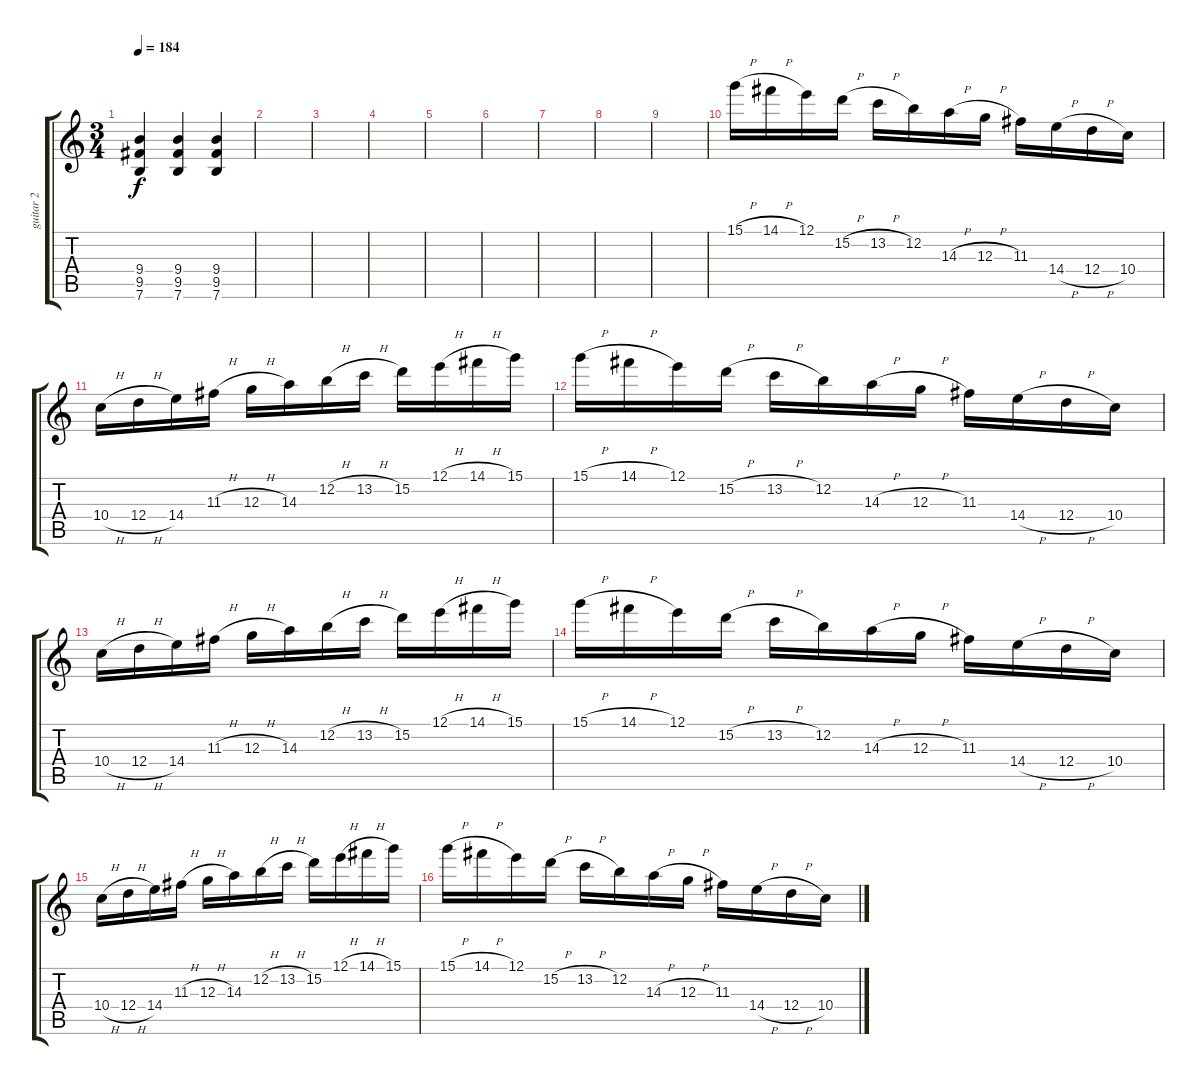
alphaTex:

\track ("guitar 2" "guitar 2") {instrument overdrivenguitar}
\staff {score tabs}
\tuning (E4 B3 G3 D3 A2 E2) {hide}
\ts (3 4)
\tempo 184
\clef g2
\ks c
(9.4 9.5 7.6).4{dy f} (9.4 9.5 7.6).4 (9.4 9.5 7.6).4 |
|
|
|
|
|
|
|
|
15.1{h}.16 14.1{h}.16 12.1.16 15.2{h}.16 13.2{h}.16 12.2.16 14.3{h}.16 12.3{h}.16 11.3.16 14.4{h}.16 12.4{h}.16 10.4.16 |
10.4{h}.16 12.4{h}.16 14.4.16 11.3{h}.16 12.3{h}.16 14.3.16 12.2{h}.16 13.2{h}.16 15.2.16 12.1{h}.16 14.1{h}.16 15.1.16 |
15.1{h}.16 14.1{h}.16 12.1.16 15.2{h}.16 13.2{h}.16 12.2.16 14.3{h}.16 12.3{h}.16 11.3.16 14.4{h}.16 12.4{h}.16 10.4.16 |
10.4{h}.16 12.4{h}.16 14.4.16 11.3{h}.16 12.3{h}.16 14.3.16 12.2{h}.16 13.2{h}.16 15.2.16 12.1{h}.16 14.1{h}.16 15.1.16 |
15.1{h}.16 14.1{h}.16 12.1.16 15.2{h}.16 13.2{h}.16 12.2.16 14.3{h}.16 12.3{h}.16 11.3.16 14.4{h}.16 12.4{h}.16 10.4.16 |
10.4{h}.16 12.4{h}.16 14.4.16 11.3{h}.16 12.3{h}.16 14.3.16 12.2{h}.16 13.2{h}.16 15.2.16 12.1{h}.16 14.1{h}.16 15.1.16 |
15.1{h}.16 14.1{h}.16 12.1.16 15.2{h}.16 13.2{h}.16 12.2.16 14.3{h}.16 12.3{h}.16 11.3.16 14.4{h}.16 12.4{h}.16 10.4.16
